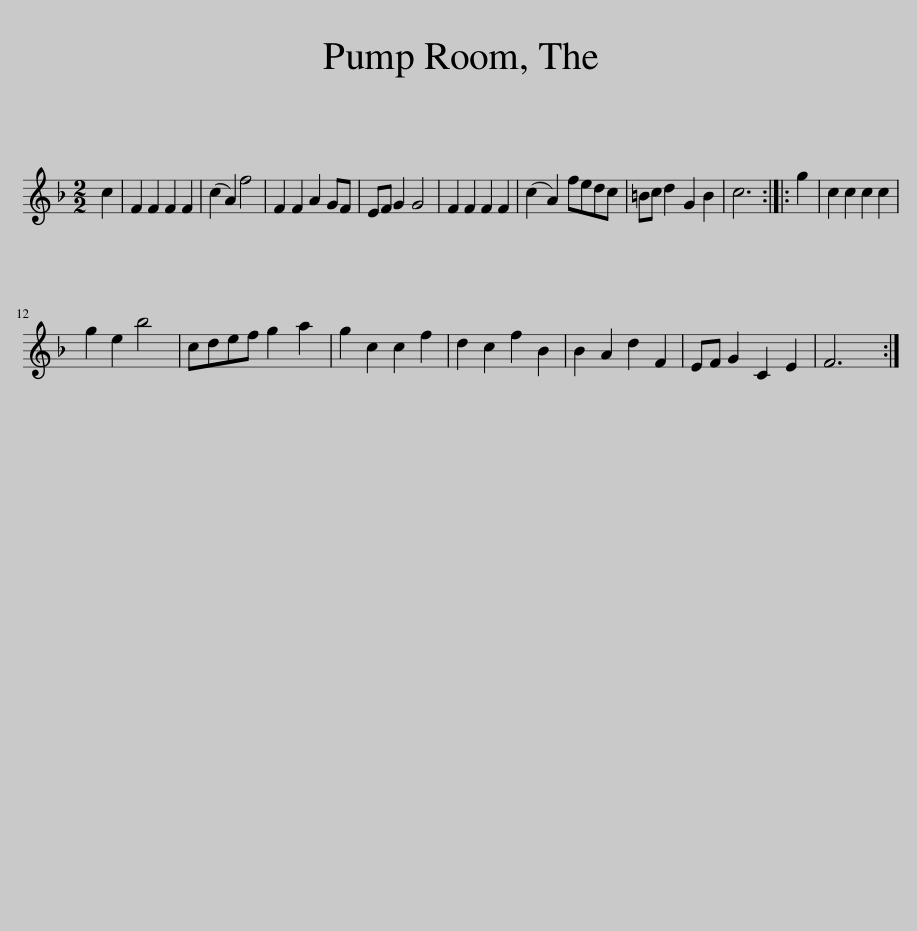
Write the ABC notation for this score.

X:1
L:1/8
M:2/2
I:linebreak $
K:F
V:1 treble
V:1
 c2 | F2 F2 F2 F2 | (c2 A2) f4 | F2 F2 A2 GF | EF G2 G4 | %5
 F2 F2 F2 F2 | (c2 A2) fedc | =Bc d2 G2 B2 | c6 :: g2 | %10
 c2 c2 c2 c2 |$ g2 e2 b4 | cdef g2 a2 | g2 c2 c2 f2 | d2 c2 f2 B2 | %15
 B2 A2 d2 F2 | EF G2 C2 E2 | F6 :| %18
